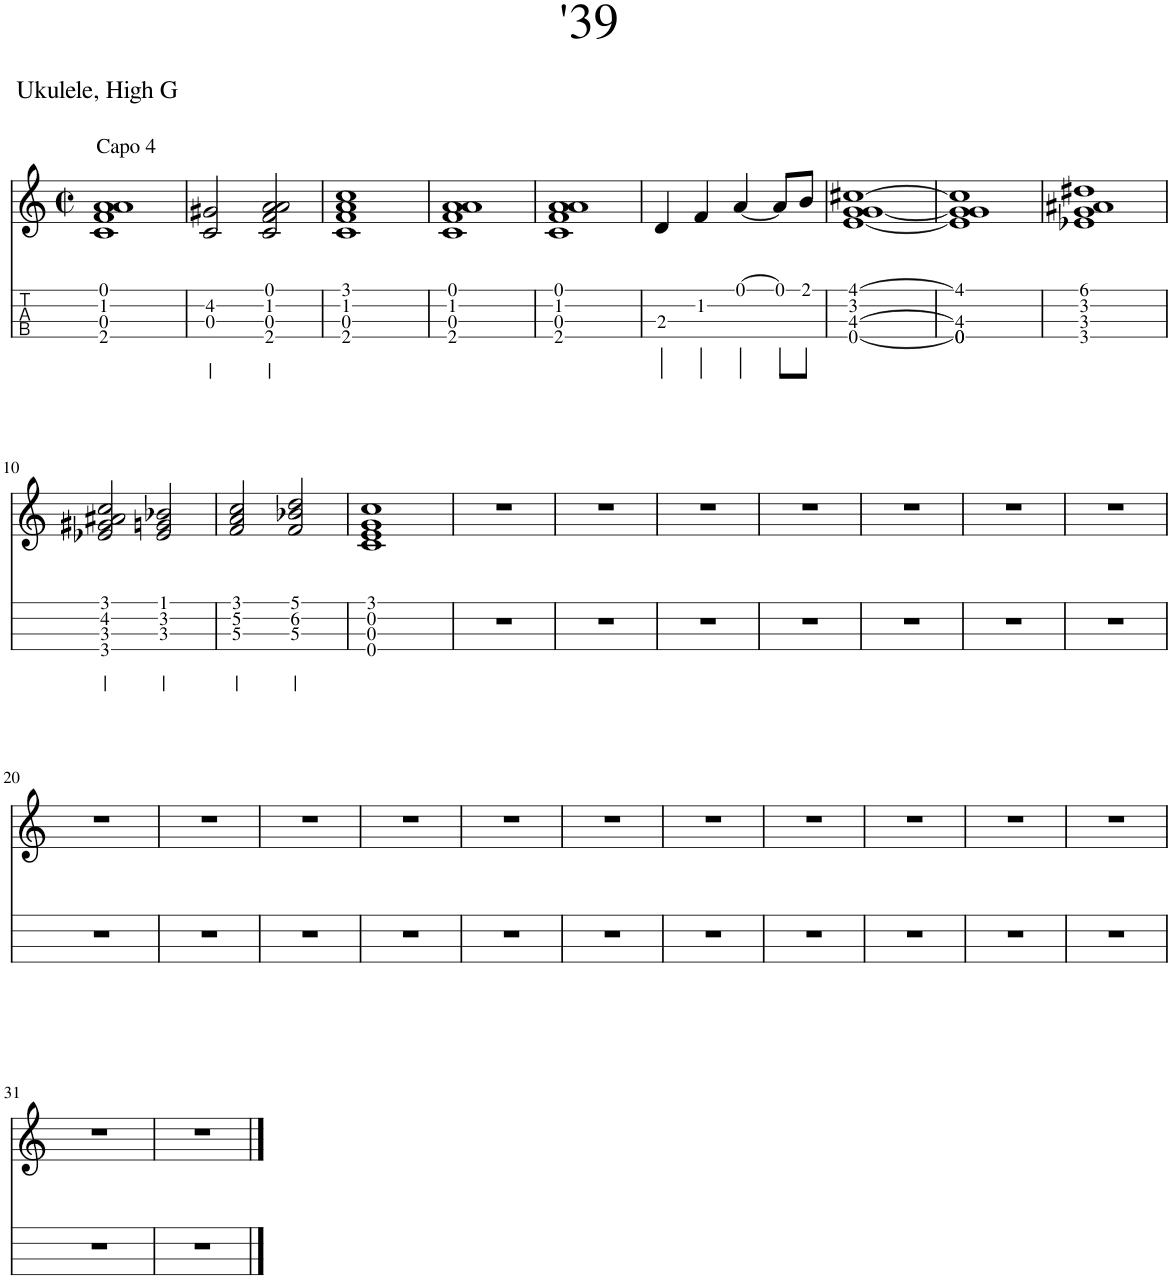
**kern	**kern
*part1	*part1
*staff2	*staff1
*I"Ukulele	*
*I'Uk.	*
*stria4	*
*	*clefG2
*k[]	*k[]
*M2/2	*M2/2
*met(c|)	*met(c|)
=1	=1
!	!LO:TX:a:t=Capo 4
1a 1c 1f 1a	1c 1f 1a 1a
=2	=2
2c\ 2g#\	2c/ 2g#X/
2a\ 2c\ 2f\ 2a\	2c/ 2f/ 2a/ 2a/
=3	=3
1a 1c 1f 1cc	1c 1f 1a 1cc
=4	=4
1a 1c 1f 1a	1c 1f 1a 1a
=5	=5
1a 1c 1f 1a	1c 1f 1a 1a
=6	=6
4d\	4d/
4f\	4f/
[4a\	[4a/
8a\L]	8a/L]
8b\J	8b/J
=7	=7
[1g [1e 1g [1cc#	[1e 1g [1g [1cc#X
=8	=8
1g 1e] 1g] 1cc#X]	1e] 1g] 1g 1cc#]
=9	=9
1a#X 1e-X 1g 1dd#X	1e-X 1g 1a#X 1dd#X
!!LO:LB:g=z
=10	=10
2a#X\ 2e-X\ 2g#X\ 2cc\	2e-X/ 2g#X/ 2a#X/ 2cc/
2e-\ 2gn\ 2b-X\	2e-/ 2gn/ 2b-X/
=11	=11
2f\ 2a\ 2cc\	2f/ 2a/ 2cc/
2f\ 2b-X\ 2dd\	2f/ 2b-X/ 2dd/
=12	=12
1g 1c 1e 1cc	1c 1e 1g 1cc
=13	=13
1r	1r
=14	=14
1r	1r
=15	=15
1r	1r
=16	=16
1r	1r
=17	=17
1r	1r
=18	=18
1r	1r
=19	=19
1r	1r
!!LO:LB:g=z
=20	=20
1r	1r
=21	=21
1r	1r
=22	=22
1r	1r
=23	=23
1r	1r
=24	=24
1r	1r
=25	=25
1r	1r
=26	=26
1r	1r
=27	=27
1r	1r
=28	=28
1r	1r
=29	=29
1r	1r
=30	=30
1r	1r
!!LO:LB:g=z
=31	=31
1r	1r
=32	=32
1r	1r
==	==
*-	*-
